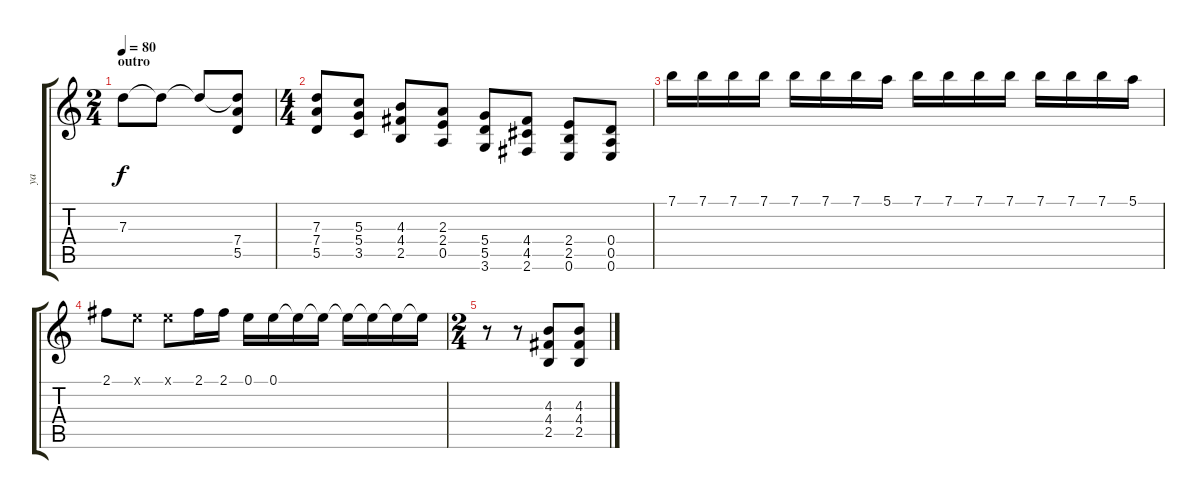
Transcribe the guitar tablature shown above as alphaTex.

\track ("ya" "ya") {instrument overdrivenguitar}
\staff {score tabs}
\tuning (E4 B3 G3 D3 A2 E2) {hide}
\ts (2 4)
\section ("" "outro")
\tempo 80
\clef g2
\ks c
7.3{t}.8{dy f} 7.3{t}.8 7.3{t}.8 (7.3{t} 7.4{t} 5.5{t}).8 |
\ts (4 4)
(7.3 7.4 5.5).8 (5.3 5.4 3.5).8 (4.3 4.4 2.5).8 (2.3 2.4 0.5).8 (5.4 5.5 3.6).8 (4.4 4.5 2.6).8 (2.4 2.5 0.6).8 (0.4 0.5 0.6).8 |
7.1.16 7.1.16 7.1.16 7.1.16 7.1.16 7.1.16 7.1.16 5.1.16 7.1.16 7.1.16 7.1.16 7.1.16 7.1.16 7.1.16 7.1.16 5.1.16 |
2.1.8 0.1{x}.8 0.1{x}.8 2.1.16 2.1.16 0.1.16 0.1.16 0.1{t}.16 0.1{t}.16 0.1{t}.16 0.1{t}.16 0.1{t}.16 0.1{t}.16 |
\ts (2 4)
r.8 r.8 (4.3 4.4 2.5).8 (4.3 4.4 2.5).8
